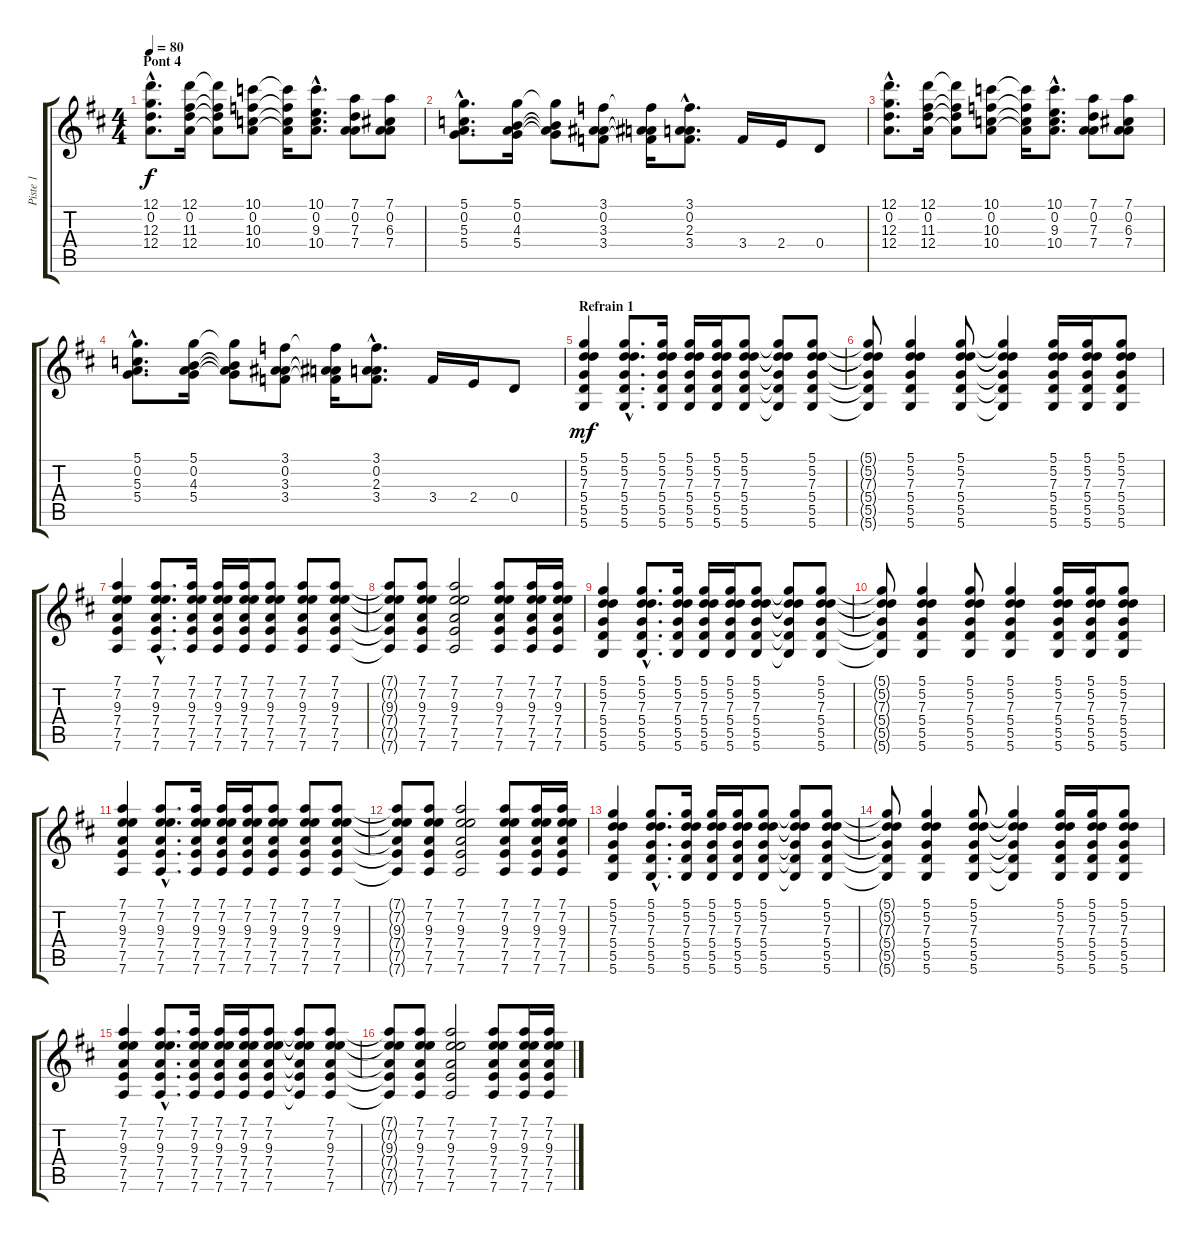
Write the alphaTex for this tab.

\track ("Piste 1" "Piste 1") {instrument overdrivenguitar}
\staff {score tabs}
\tuning (D4 A3 G3 D3 A2 D2) {hide}
\ts (4 4)
\section ("" "Pont 4")
\tempo 80
\clef g2
\ks d
(12.1{hac} 0.2{hac} 12.3{hac} 12.4{hac}).8{d dy f} (12.1 0.2 11.3 12.4).16 (12.1{t} 0.2{t} 11.3{t} 12.4{t}).8 (10.1 0.2 10.3 10.4).8 (10.1{t} 0.2{t} 10.3{t} 10.4{t}).16 (10.1{hac} 0.2{hac} 9.3{hac} 10.4{hac}).8{d} (7.1 0.2 7.3 7.4).8 (7.1 0.2 6.3 7.4).8 |
(5.1{hac} 0.2{hac} 5.3{hac} 5.4{hac}).8{d} (5.1 0.2 4.3 5.4).16 (5.1{t} 0.2{t} 4.3{t} 5.4{t}).8 (3.1 0.2 3.3 3.4).8 (3.1{t} 0.2{t} 3.3{t} 3.4{t}).16 (3.1{hac} 0.2{hac} 2.3{hac} 3.4{hac}).8{d} 3.4.16 2.4.16 0.4.8 |
(12.1{hac} 0.2{hac} 12.3{hac} 12.4{hac}).8{d} (12.1 0.2 11.3 12.4).16 (12.1{t} 0.2{t} 11.3{t} 12.4{t}).8 (10.1 0.2 10.3 10.4).8 (10.1{t} 0.2{t} 10.3{t} 10.4{t}).16 (10.1{hac} 0.2{hac} 9.3{hac} 10.4{hac}).8{d} (7.1 0.2 7.3 7.4).8 (7.1 0.2 6.3 7.4).8 |
(5.1{hac} 0.2{hac} 5.3{hac} 5.4{hac}).8{d} (5.1 0.2 4.3 5.4).16 (5.1{t} 0.2{t} 4.3{t} 5.4{t}).8 (3.1 0.2 3.3 3.4).8 (3.1{t} 0.2{t} 3.3{t} 3.4{t}).16 (3.1{hac} 0.2{hac} 2.3{hac} 3.4{hac}).8{d} 3.4.16 2.4.16 0.4.8 |
\section ("" "Refrain 1")
(5.1 5.2 7.3 5.4 5.5 5.6).4{dy mf} (5.1{hac} 5.2{hac} 7.3{hac} 5.4{hac} 5.5{hac} 5.6{hac}).8{d} (5.1 5.2 7.3 5.4 5.5 5.6).16 (5.1 5.2 7.3 5.4 5.5 5.6).16 (5.1 5.2 7.3 5.4 5.5 5.6).16 (5.1 5.2 7.3 5.4 5.5 5.6).8 (5.1{t} 5.2{t} 7.3{t} 5.4{t} 5.5{t} 5.6{t}).8 (5.1 5.2 7.3 5.4 5.5 5.6).8 |
(5.1{t} 5.2{t} 7.3{t} 5.4{t} 5.5{t} 5.6{t}).8 (5.1 5.2 7.3 5.4 5.5 5.6).4 (5.1 5.2 7.3 5.4 5.5 5.6).8 (5.1{t} 5.2{t} 7.3{t} 5.4{t} 5.5{t} 5.6{t}).4 (5.1 5.2 7.3 5.4 5.5 5.6).16 (5.1 5.2 7.3 5.4 5.5 5.6).16 (5.1 5.2 7.3 5.4 5.5 5.6).8 |
(7.1 7.2 9.3 7.4 7.5 7.6).4 (7.1{hac} 7.2{hac} 9.3{hac} 7.4{hac} 7.5{hac} 7.6{hac}).8{d} (7.1 7.2 9.3 7.4 7.5 7.6).16 (7.1 7.2 9.3 7.4 7.5 7.6).16 (7.1 7.2 9.3 7.4 7.5 7.6).16 (7.1 7.2 9.3 7.4 7.5 7.6).8 (7.1 7.2 9.3 7.4 7.5 7.6).8 (7.1 7.2 9.3 7.4 7.5 7.6).8 |
(7.1{t} 7.2{t} 9.3{t} 7.4{t} 7.5{t} 7.6{t}).8 (7.1 7.2 9.3 7.4 7.5 7.6).8 (7.1 7.2 9.3 7.4 7.5 7.6).2 (7.1 7.2 9.3 7.4 7.5 7.6).8 (7.1 7.2 9.3 7.4 7.5 7.6).16 (7.1 7.2 9.3 7.4 7.5 7.6).16 |
(5.1 5.2 7.3 5.4 5.5 5.6).4 (5.1{hac} 5.2{hac} 7.3{hac} 5.4{hac} 5.5{hac} 5.6{hac}).8{d} (5.1 5.2 7.3 5.4 5.5 5.6).16 (5.1 5.2 7.3 5.4 5.5 5.6).16 (5.1 5.2 7.3 5.4 5.5 5.6).16 (5.1 5.2 7.3 5.4 5.5 5.6).8 (5.1{t} 5.2{t} 7.3{t} 5.4{t} 5.5{t} 5.6{t}).8 (5.1 5.2 7.3 5.4 5.5 5.6).8 |
(5.1{t} 5.2{t} 7.3{t} 5.4{t} 5.5{t} 5.6{t}).8 (5.1 5.2 7.3 5.4 5.5 5.6).4 (5.1 5.2 7.3 5.4 5.5 5.6).8 (5.1 5.2 7.3 5.4 5.5 5.6).4 (5.1 5.2 7.3 5.4 5.5 5.6).16 (5.1 5.2 7.3 5.4 5.5 5.6).16 (5.1 5.2 7.3 5.4 5.5 5.6).8 |
(7.1 7.2 9.3 7.4 7.5 7.6).4 (7.1{hac} 7.2{hac} 9.3{hac} 7.4{hac} 7.5{hac} 7.6{hac}).8{d} (7.1 7.2 9.3 7.4 7.5 7.6).16 (7.1 7.2 9.3 7.4 7.5 7.6).16 (7.1 7.2 9.3 7.4 7.5 7.6).16 (7.1 7.2 9.3 7.4 7.5 7.6).8 (7.1 7.2 9.3 7.4 7.5 7.6).8 (7.1 7.2 9.3 7.4 7.5 7.6).8 |
(7.1{t} 7.2{t} 9.3{t} 7.4{t} 7.5{t} 7.6{t}).8 (7.1 7.2 9.3 7.4 7.5 7.6).8 (7.1 7.2 9.3 7.4 7.5 7.6).2 (7.1 7.2 9.3 7.4 7.5 7.6).8 (7.1 7.2 9.3 7.4 7.5 7.6).16 (7.1 7.2 9.3 7.4 7.5 7.6).16 |
(5.1 5.2 7.3 5.4 5.5 5.6).4 (5.1{hac} 5.2{hac} 7.3{hac} 5.4{hac} 5.5{hac} 5.6{hac}).8{d} (5.1 5.2 7.3 5.4 5.5 5.6).16 (5.1 5.2 7.3 5.4 5.5 5.6).16 (5.1 5.2 7.3 5.4 5.5 5.6).16 (5.1 5.2 7.3 5.4 5.5 5.6).8 (5.1{t} 5.2{t} 7.3{t} 5.4{t} 5.5{t} 5.6{t}).8 (5.1 5.2 7.3 5.4 5.5 5.6).8 |
(5.1{t} 5.2{t} 7.3{t} 5.4{t} 5.5{t} 5.6{t}).8 (5.1 5.2 7.3 5.4 5.5 5.6).4 (5.1 5.2 7.3 5.4 5.5 5.6).8 (5.1{t} 5.2{t} 7.3{t} 5.4{t} 5.5{t} 5.6{t}).4 (5.1 5.2 7.3 5.4 5.5 5.6).16 (5.1 5.2 7.3 5.4 5.5 5.6).16 (5.1 5.2 7.3 5.4 5.5 5.6).8 |
(7.1 7.2 9.3 7.4 7.5 7.6).4 (7.1{hac} 7.2{hac} 9.3{hac} 7.4{hac} 7.5{hac} 7.6{hac}).8{d} (7.1 7.2 9.3 7.4 7.5 7.6).16 (7.1 7.2 9.3 7.4 7.5 7.6).16 (7.1 7.2 9.3 7.4 7.5 7.6).16 (7.1 7.2 9.3 7.4 7.5 7.6).8 (7.1{t} 7.2{t} 9.3{t} 7.4{t} 7.5{t} 7.6{t}).8 (7.1 7.2 9.3 7.4 7.5 7.6).8 |
(7.1{t} 7.2{t} 9.3{t} 7.4{t} 7.5{t} 7.6{t}).8 (7.1 7.2 9.3 7.4 7.5 7.6).8 (7.1 7.2 9.3 7.4 7.5 7.6).2 (7.1 7.2 9.3 7.4 7.5 7.6).8 (7.1 7.2 9.3 7.4 7.5 7.6).16 (7.1 7.2 9.3 7.4 7.5 7.6).16
